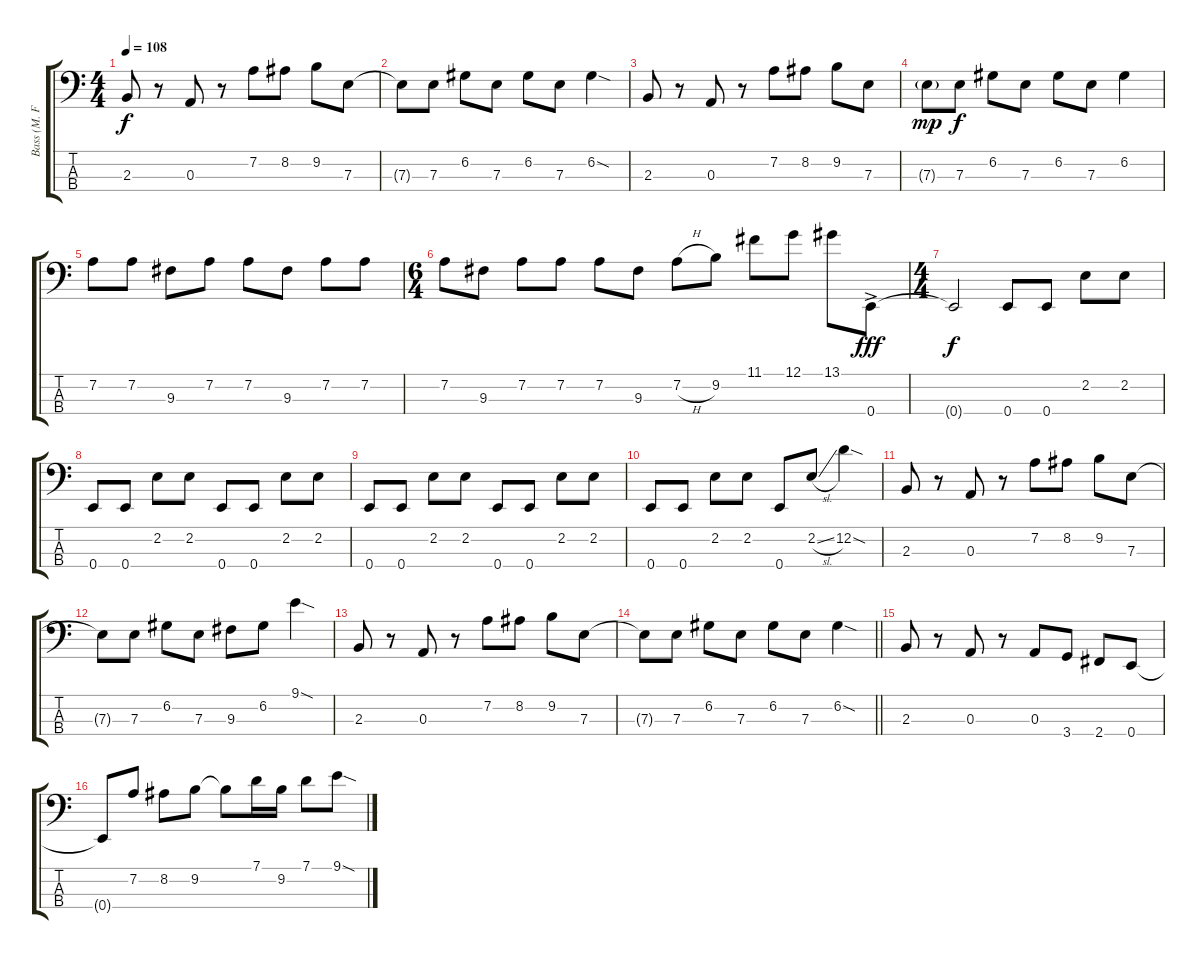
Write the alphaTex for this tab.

\track ("Bass (M. Foster)" "Bass (M. F") {instrument electricbassfinger}
\staff {score tabs}
\tuning (G2 D2 A1 E1) {hide}
\ts (4 4)
\tempo 108
\clef f4
\ks c
2.3.8{dy f} r.8 0.3.8 r.8 7.2.8 8.2.8 9.2.8 7.3.8 |
7.3{t}.8 7.3.8 6.2.8 7.3.8 6.2.8 7.3.8 6.2{sod}.4 |
2.3.8 r.8 0.3.8 r.8 7.2.8 8.2.8 9.2.8 7.3.8 |
7.3{g}.8{dy mp} 7.3.8{dy f} 6.2.8 7.3.8 6.2.8 7.3.8 6.2.4 |
7.2.8 7.2.8 9.3.8 7.2.8 7.2.8 9.3.8 7.2.8 7.2.8 |
\ts (6 4)
7.2.8 9.3.8 7.2.8 7.2.8 7.2.8 9.3.8 7.2{h}.8 9.2.8 11.1.8 12.1.8 13.1.8 0.4{ac}.8{dy fff} |
\ts (4 4)
0.4{t}.2{dy f} 0.4.8 0.4.8 2.2.8 2.2.8 |
0.4.8 0.4.8 2.2.8 2.2.8 0.4.8 0.4.8 2.2.8 2.2.8 |
0.4.8 0.4.8 2.2.8 2.2.8 0.4.8 0.4.8 2.2.8 2.2.8 |
0.4.8 0.4.8 2.2.8 2.2.8 0.4.8 2.2{sl}.8 12.2{sod}.4 |
2.3.8 r.8 0.3.8 r.8 7.2.8 8.2.8 9.2.8 7.3.8 |
7.3{t}.8 7.3.8 6.2.8 7.3.8 9.3.8 6.2.8 9.1{sod}.4 |
2.3.8 r.8 0.3.8 r.8 7.2.8 8.2.8 9.2.8 7.3.8 |
\barLineRight lightlight
7.3{t}.8 7.3.8 6.2.8 7.3.8 6.2.8 7.3.8 6.2{sod}.4 |
2.3.8 r.8 0.3.8 r.8 0.3.8 3.4.8 2.4.8 0.4.8 |
0.4{t}.8 7.2.8 8.2.8 9.2.8 9.2{t}.8 7.1.16 9.2.16 7.1.8 9.1{sod}.8
